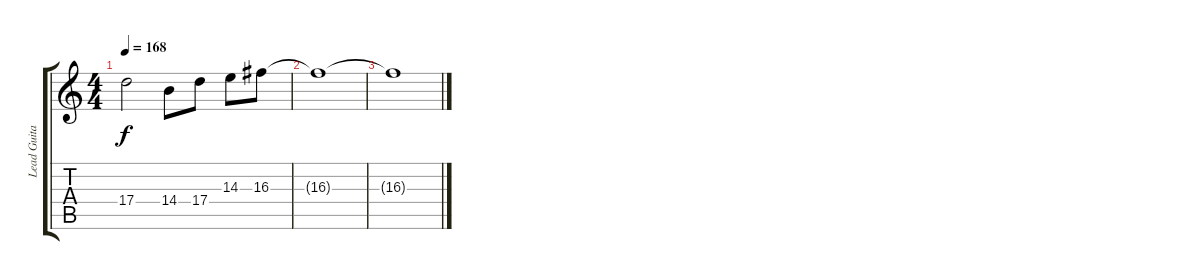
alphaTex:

\track ("Lead Guitar I" "Lead Guita") {instrument distortionguitar}
\staff {score tabs}
\tuning (B3 Gb3 D3 A2 E2 B1) {hide}
\ts (4 4)
\tempo 168
\clef g2
\ks c
17.4.2{dy f} 14.4.8 17.4.8 14.3.8 16.3.8 |
16.3{t}.1 |
16.3{t}.1
